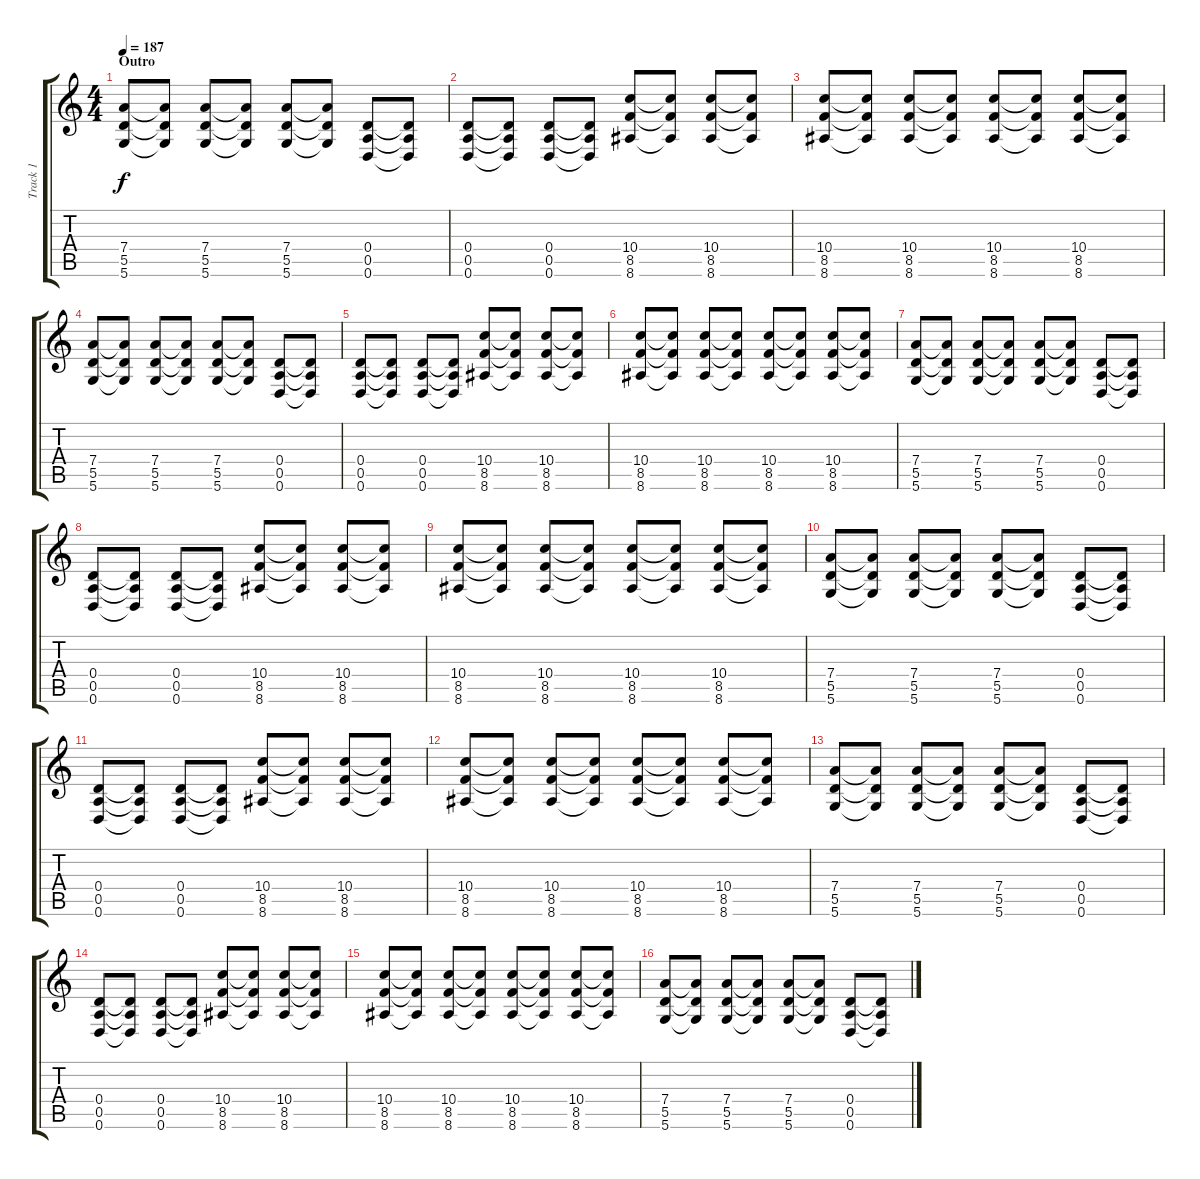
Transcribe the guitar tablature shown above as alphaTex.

\track ("Track 1" "Track 1") {instrument distortionguitar}
\staff {score tabs}
\tuning (E4 B3 G3 D3 A2 D2) {hide}
\ts (4 4)
\section ("" "Outro")
\tempo 187
\clef g2
\ks c
(7.4 5.5 5.6).8{dy f} (7.4{t} 5.5{t} 5.6{t}).8 (7.4 5.5 5.6).8 (7.4{t} 5.5{t} 5.6{t}).8 (7.4 5.5 5.6).8 (7.4{t} 5.5{t} 5.6{t}).8 (0.4 0.5 0.6).8 (0.4{t} 0.5{t} 0.6{t}).8 |
(0.4 0.5 0.6).8 (0.4{t} 0.5{t} 0.6{t}).8 (0.4 0.5 0.6).8 (0.4{t} 0.5{t} 0.6{t}).8 (10.4 8.5 8.6).8 (10.4{t} 8.5{t} 8.6{t}).8 (10.4 8.5 8.6).8 (10.4{t} 8.5{t} 8.6{t}).8 |
(10.4 8.5 8.6).8 (10.4{t} 8.5{t} 8.6{t}).8 (10.4 8.5 8.6).8 (10.4{t} 8.5{t} 8.6{t}).8 (10.4 8.5 8.6).8 (10.4{t} 8.5{t} 8.6{t}).8 (10.4 8.5 8.6).8 (10.4{t} 8.5{t} 8.6{t}).8 |
(7.4 5.5 5.6).8 (7.4{t} 5.5{t} 5.6{t}).8 (7.4 5.5 5.6).8 (7.4{t} 5.5{t} 5.6{t}).8 (7.4 5.5 5.6).8 (7.4{t} 5.5{t} 5.6{t}).8 (0.4 0.5 0.6).8 (0.4{t} 0.5{t} 0.6{t}).8 |
(0.4 0.5 0.6).8 (0.4{t} 0.5{t} 0.6{t}).8 (0.4 0.5 0.6).8 (0.4{t} 0.5{t} 0.6{t}).8 (10.4 8.5 8.6).8 (10.4{t} 8.5{t} 8.6{t}).8 (10.4 8.5 8.6).8 (10.4{t} 8.5{t} 8.6{t}).8 |
(10.4 8.5 8.6).8 (10.4{t} 8.5{t} 8.6{t}).8 (10.4 8.5 8.6).8 (10.4{t} 8.5{t} 8.6{t}).8 (10.4 8.5 8.6).8 (10.4{t} 8.5{t} 8.6{t}).8 (10.4 8.5 8.6).8 (10.4{t} 8.5{t} 8.6{t}).8 |
(7.4 5.5 5.6).8 (7.4{t} 5.5{t} 5.6{t}).8 (7.4 5.5 5.6).8 (7.4{t} 5.5{t} 5.6{t}).8 (7.4 5.5 5.6).8 (7.4{t} 5.5{t} 5.6{t}).8 (0.4 0.5 0.6).8 (0.4{t} 0.5{t} 0.6{t}).8 |
(0.4 0.5 0.6).8 (0.4{t} 0.5{t} 0.6{t}).8 (0.4 0.5 0.6).8 (0.4{t} 0.5{t} 0.6{t}).8 (10.4 8.5 8.6).8 (10.4{t} 8.5{t} 8.6{t}).8 (10.4 8.5 8.6).8 (10.4{t} 8.5{t} 8.6{t}).8 |
(10.4 8.5 8.6).8 (10.4{t} 8.5{t} 8.6{t}).8 (10.4 8.5 8.6).8 (10.4{t} 8.5{t} 8.6{t}).8 (10.4 8.5 8.6).8 (10.4{t} 8.5{t} 8.6{t}).8 (10.4 8.5 8.6).8 (10.4{t} 8.5{t} 8.6{t}).8 |
(7.4 5.5 5.6).8 (7.4{t} 5.5{t} 5.6{t}).8 (7.4 5.5 5.6).8 (7.4{t} 5.5{t} 5.6{t}).8 (7.4 5.5 5.6).8 (7.4{t} 5.5{t} 5.6{t}).8 (0.4 0.5 0.6).8 (0.4{t} 0.5{t} 0.6{t}).8 |
(0.4 0.5 0.6).8 (0.4{t} 0.5{t} 0.6{t}).8 (0.4 0.5 0.6).8 (0.4{t} 0.5{t} 0.6{t}).8 (10.4 8.5 8.6).8 (10.4{t} 8.5{t} 8.6{t}).8 (10.4 8.5 8.6).8 (10.4{t} 8.5{t} 8.6{t}).8 |
(10.4 8.5 8.6).8 (10.4{t} 8.5{t} 8.6{t}).8 (10.4 8.5 8.6).8 (10.4{t} 8.5{t} 8.6{t}).8 (10.4 8.5 8.6).8 (10.4{t} 8.5{t} 8.6{t}).8 (10.4 8.5 8.6).8 (10.4{t} 8.5{t} 8.6{t}).8 |
(7.4 5.5 5.6).8 (7.4{t} 5.5{t} 5.6{t}).8 (7.4 5.5 5.6).8 (7.4{t} 5.5{t} 5.6{t}).8 (7.4 5.5 5.6).8 (7.4{t} 5.5{t} 5.6{t}).8 (0.4 0.5 0.6).8 (0.4{t} 0.5{t} 0.6{t}).8 |
(0.4 0.5 0.6).8 (0.4{t} 0.5{t} 0.6{t}).8 (0.4 0.5 0.6).8 (0.4{t} 0.5{t} 0.6{t}).8 (10.4 8.5 8.6).8 (10.4{t} 8.5{t} 8.6{t}).8 (10.4 8.5 8.6).8 (10.4{t} 8.5{t} 8.6{t}).8 |
(10.4 8.5 8.6).8 (10.4{t} 8.5{t} 8.6{t}).8 (10.4 8.5 8.6).8 (10.4{t} 8.5{t} 8.6{t}).8 (10.4 8.5 8.6).8 (10.4{t} 8.5{t} 8.6{t}).8 (10.4 8.5 8.6).8 (10.4{t} 8.5{t} 8.6{t}).8 |
(7.4 5.5 5.6).8 (7.4{t} 5.5{t} 5.6{t}).8 (7.4 5.5 5.6).8 (7.4{t} 5.5{t} 5.6{t}).8 (7.4 5.5 5.6).8 (7.4{t} 5.5{t} 5.6{t}).8 (0.4 0.5 0.6).8 (0.4{t} 0.5{t} 0.6{t}).8
